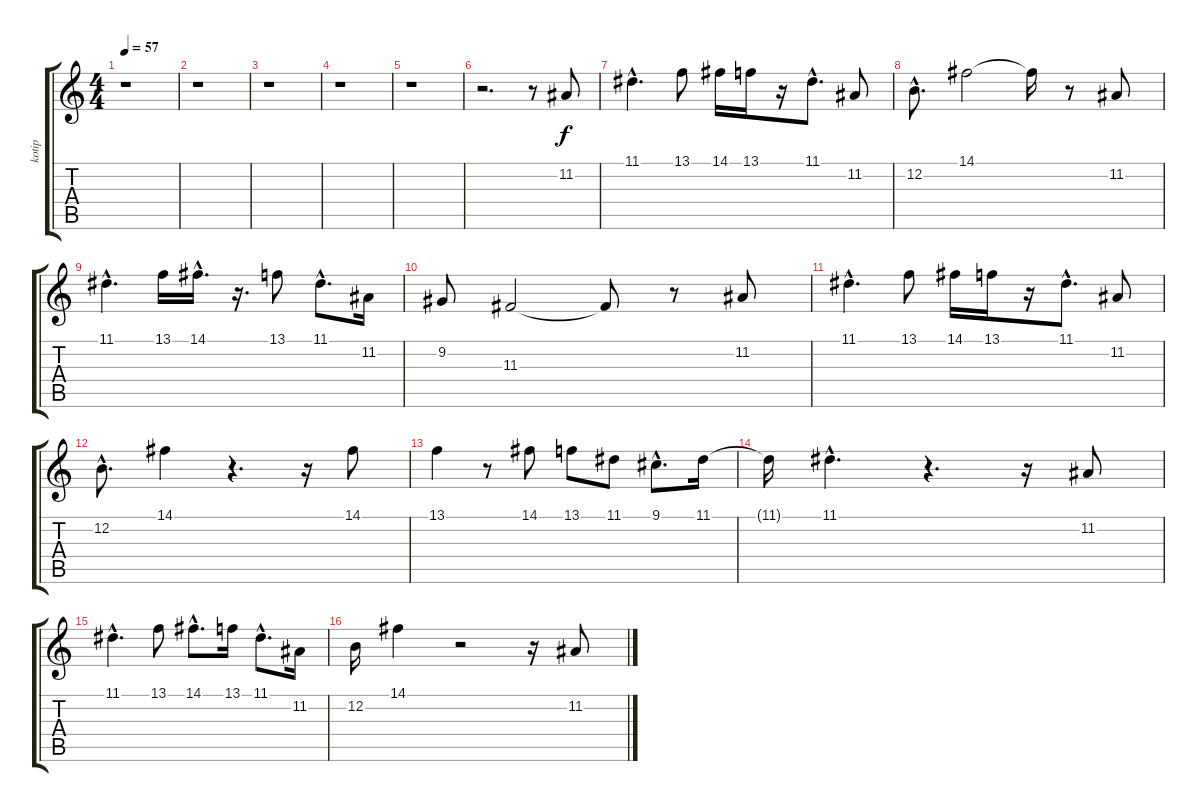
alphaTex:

\track ("kotip" "kotip") {instrument sopranosax}
\staff {score tabs}
\tuning (E4 B3 G3 D3 A2 E2) {hide}
\ts (4 4)
\tempo 57
\clef g2
\ks c
r.1{dy f instrument sopranosax} |
r.1 |
r.1 |
r.1 |
r.1 |
r.2{d} r.8 11.2.8 |
11.1{hac}.4{d} 13.1.8 14.1.16 13.1.16 r.16 11.1{hac}.8{d} 11.2.8 |
12.2{hac}.8{d} 14.1.2 14.1{t}.16 r.8 11.2.8 |
11.1{hac}.4{d} 13.1.16 14.1{hac}.16{d} r.16{d} 13.1.8 11.1{hac}.8{d} 11.2.16 |
9.2.8 11.3.2 11.3{t}.8 r.8 11.2.8 |
11.1{hac}.4{d} 13.1.8 14.1.16 13.1.16 r.16 11.1{hac}.8{d} 11.2.8 |
12.2{hac}.8{d} 14.1.4 r.4{d} r.16 14.1.8 |
13.1.4 r.8 14.1.8 13.1.8 11.1.8 9.1{hac}.8{d} 11.1.16 |
11.1{t}.16 11.1{hac}.4{d} r.4{d} r.16 11.2.8 |
11.1{hac}.4{d} 13.1.8 14.1{hac}.8{d} 13.1.16 11.1{hac}.8{d} 11.2.16 |
12.2.16 14.1.4 r.2 r.16 11.2.8
